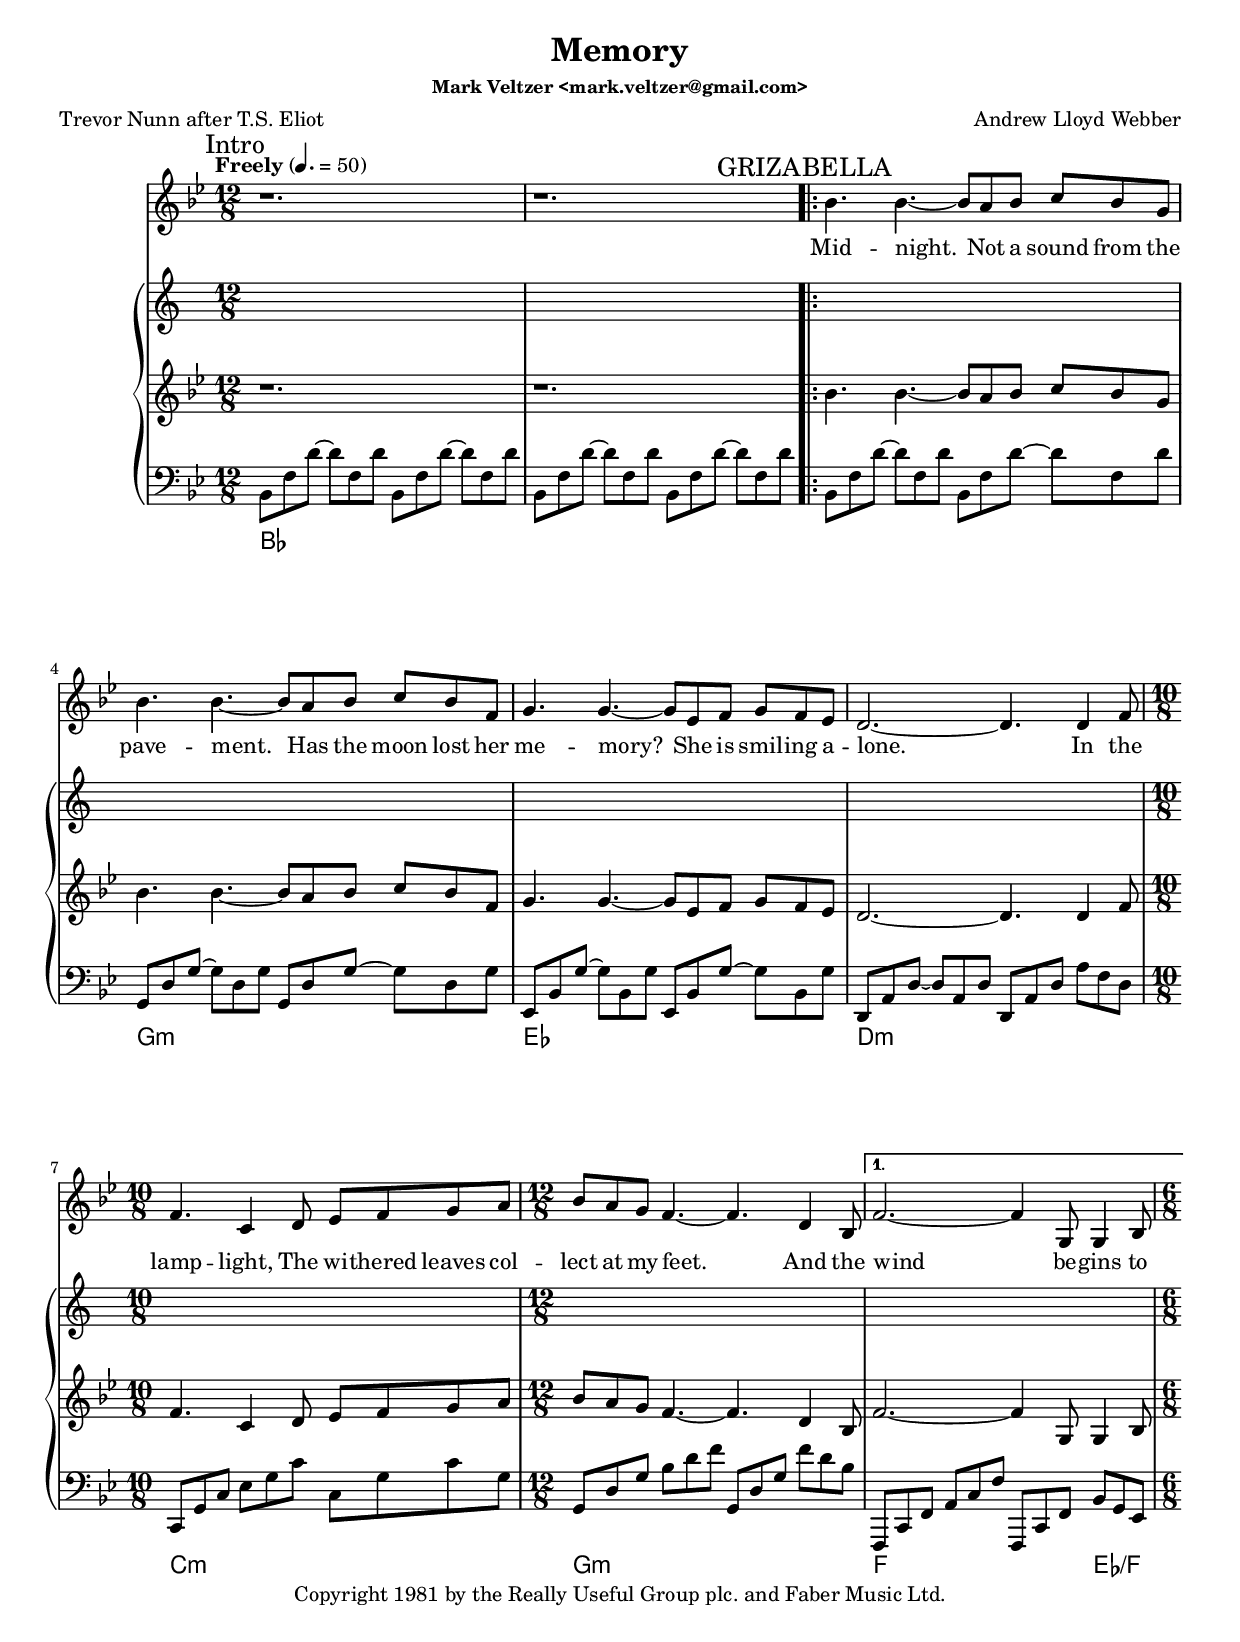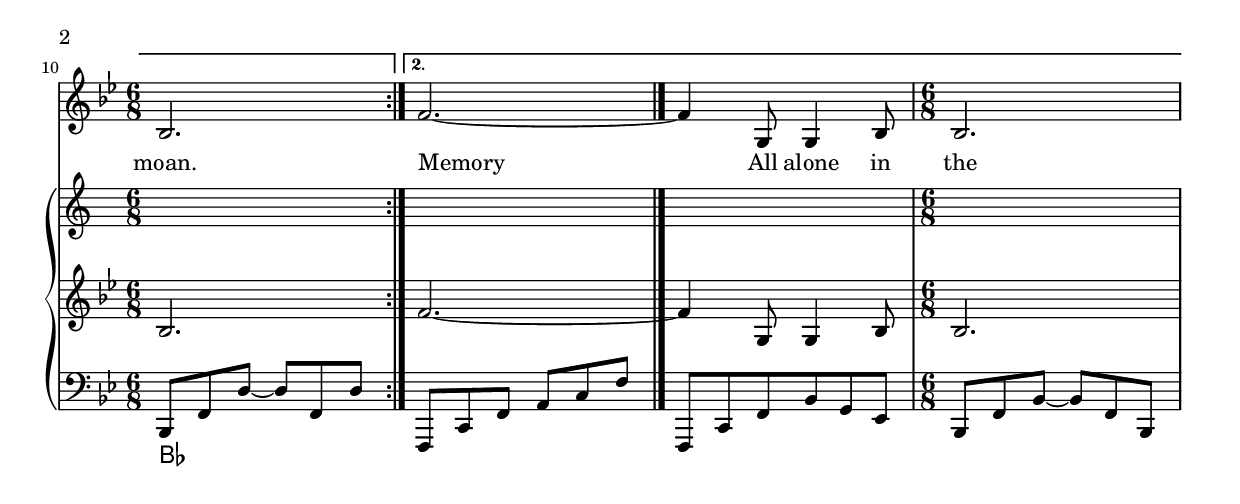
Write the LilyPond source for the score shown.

\include "src/include/common.lyi"
\header {
	title="Memory"
	subtitle=""
	composer="Andrew Lloyd Webber"
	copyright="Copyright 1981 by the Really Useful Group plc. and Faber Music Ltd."
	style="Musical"
	piece=""
	remark="Taken from Scribd url http://www.scribd.com/doc/9491593/Sheet-Music-Cats-Memory"
	poet="Trevor Nunn after T.S. Eliot"

	completion="1"
	uuid="cc3c46c7-908d-4b3e-b90f-1e01a942ef27"

}
%{
	NOTES:
		- this tune is an example of how to create different outputs for midi and
		printing. This is required here since I want the chord names to appear in the
		print but not be heard in the midi. In order situations you want to the midi
		to play the voltas correclty and so need to unfold the music but in the print
		version you want the voltas.
	TODO:
		- I don't want to see the vocal staff in the opening.
		- rests for entire bars (like in the begining) are not centered.
		- what's the deal with setting the key per voice?
		- in the bass notes the bass of the chord should be held for the entire bar
			(how do I do this in lilypond ?).
		- in the 10/8 bar I want the subdivision to ring 3+3+4 and lilypond does not
			do that. How do you do subdivisons in lilypond ?
%}

chordsMain=\chordmode {
	\startChords

	\startSong
	
	\startIntro

	bes1. | bes |

	\endIntro

	\startPart

	bes | g:m | ees | d:m |
	c8*10:m | g1.:m | f8*9 ees8*3/f | bes1. |

	\endPart

	\endSong

	\endChords
}
voiceVocal=\relative c'' {
	\clef treble
	\key bes \major
	\time 12/8
	r1. | r1. |
	\repeat volta 2 {
		\mark "GRIZABELLA"
		bes4. bes~ bes8 a bes c bes g | bes4. bes~ bes8 a bes c bes f |
		g4. g~ g8 ees f g f ees | d2.~ d4. d4 f8 |
		\time 10/8
		f4. c4 d8 ees[ f g a] |
		\time 12/8
		bes a g f4.~ f d4 bes8 |
	}
	\alternative {
		{
			f'2.~ f4 g,8 g4 bes8 |
			\time 6/8
			bes2.
		}
		{
			f'2.~ f4 g,8 g4 bes8 |
			\time 6/8
			bes2.
		}
	}
}
voiceTreble=\relative c'' {
	\clef treble
	\key bes \major
	r1. | r1. |
	\repeat volta 2 {
		bes4. bes~ bes8 a bes c bes g | bes4. bes~ bes8 a bes c bes f |
		g4. g~ g8 ees f g f ees | d2.~ d4. d4 f8 |
		f4. c4 d8 ees[ f g a] |
		bes a g f4.~ f d4 bes8 |
	}
	\alternative {
		{
			f'2.~ f4 g,8 g4 bes8 |
			\time 6/8
			bes2.
		}
		{
			f'2.~ f4 g,8 g4 bes8 |
			\time 6/8
			bes2.
		}
	}
}
voiceBass=\relative c' {
	\clef bass
	\key bes \major
	bes,8 f' d'~ d f, d' bes, f' d'~ d f, d' |
	bes, f' d'~ d f, d' bes, f' d'~ d f, d' |
	\repeat volta 2 {
		bes, f' d'~ d f, d' bes, f' d'~ d f, d' |
		g,, d' g~ g d g g, d' g~ g d g |
		ees, bes' g'~ g bes, g' ees, bes' g'~ g bes, g' | 
		d, a' d~ d a d d, a' d a' f d |
		c,[ g' c] ees[ g c] c,[ g' c g] |
		g, d' g bes d f g,, d' g f' d bes |
	}
	\alternative {
		{
			f,, c' f a c f f,, c' f bes g ees |
			\time 6/8
			bes f' d'~ d f, d' |
		}
		{
			f,, c' f a c f f,, c' f bes g ees |
			\time 6/8
			bes f' bes~ bes f bes, |
		}
	}
}
pianoMain={
	%% This is the instrument name that will appear before the staff.
	%% it has nothing to do with the midi instrument that will be used to
	%% render this voice in midi format...
	%%\set PianoStaff.instrumentName=#Piano
	%% The instrument that will be used to render this voice in midi
	%% list of instruments can be found at
	%% http://lilypond.org/doc/v2.11/Documentation/user/lilypond/MIDI-instruments#MIDI-instruments
	\set PianoStaff.midiInstrument=#"acoustic grand"
	%% The tempo of the tune
	%% http://veltzer.net/blog/blog/2010/08/14/musical-tempo-table/
	\tempo Freely 4.=50
	<<
		%% you can move voiceB from below to the treble clef if you prefer
		%% the notation not to match the hands but rather the music...
		\new Staff=up {
			\clef treble
			<<
				\voiceTreble
			>>
		}
		\new Staff=down {
			\clef bass
			<<
				\voiceBass
			>>
		}
	>>
}
%% lyrics
myLyrics=\lyricmode {
%%	The next verse not a part of the song but rather some intro before the song...

%%	Daylight
%%	See the dew on the sunflower
%%	And a rose that is fading
%%	Roses whither away
%%	Like the sunflower
%%	I yearn to turn my face to the dawn
%%	I am waiting for the day...

	Mid -- night.
	Not a sound from the pave -- ment.
	Has the moon lost her me -- mory?
	She is smil -- ing a -- lone.
	In the lamp -- light,
	The wi -- thered leaves col -- lect at my feet.
	And the wind be -- gins to moan.

%%	up to till point it is done...
 
	Memory
	All alone in the moonlight
	I can smile at the old days
	I was beautiful then
	I remember the time I knew what happiness was
	Let the memory live again

	Every streetlamp
	Seems to beat a fatalistic warning
	Someone mutters
	And the streetlamp gutters
	And soon it will be morning

	Daylight
	I must wait for the sunrise
	I must think of a new life
	And I musn't give in
	When the dawn comes
	Tonight will be a memory too
	And a new day will begin

	Burnt out ends of smoky days
	The stale cold smell of morning
	The streetlamp dies, another night is over
	Another day is dawning

	Touch me
	It's so easy to leave me
	All alone with the memory
	Of my days in the sun
	If you touch me
	You'll understand what happiness is

	Look
	A new day has begun
}
%% score for printing
\score {
	<<
		\new Voice="myvoice" \voiceVocal
		\new Lyrics \lyricsto "myvoice" \myLyrics
		\new PianoStaff=piano \pianoMain
		\new ChordNames=chords \chordsMain
	>>
	\layout {
		\context { \RemoveEmptyStaffContext }
	}
}
%% score for midi
\score {
	\unfoldRepeats
	<<
		\new Voice=myvoice \voiceVocal
		\new PianoStaff=piano \pianoMain
	>>
	\midi {
	}
}
